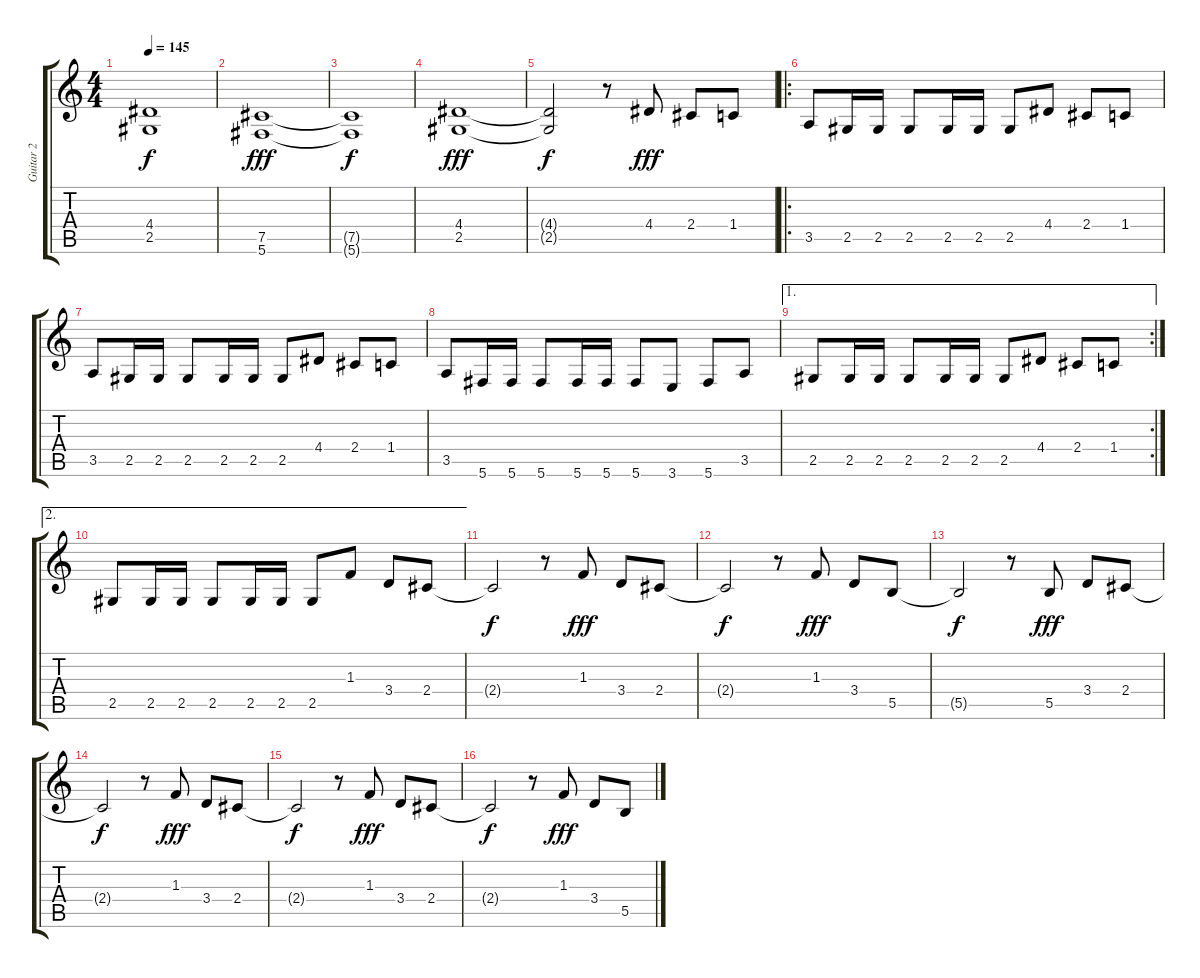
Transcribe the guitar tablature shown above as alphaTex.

\track ("Guitar 2" "Guitar 2") {instrument distortionguitar}
\staff {score tabs}
\tuning (Db4 Ab3 E3 B2 Gb2 Db2) {hide}
\ts (4 4)
\tempo 145
\clef g2
\ks c
(4.4{t} 2.5{t}).1{dy f} |
(7.5 5.6).1{dy fff} |
(7.5{t} 5.6{t}).1{dy f} |
(4.4 2.5).1{dy fff} |
(4.4{t} 2.5{t}).2{dy f} r.8 4.4.8{dy fff} 2.4.8 1.4.8 |
\ro
3.5.8 2.5.16 2.5.16 2.5.8 2.5.16 2.5.16 2.5.8 4.4.8 2.4.8 1.4.8 |
3.5.8 2.5.16 2.5.16 2.5.8 2.5.16 2.5.16 2.5.8 4.4.8 2.4.8 1.4.8 |
3.5.8 5.6.16 5.6.16 5.6.8 5.6.16 5.6.16 5.6.8 3.6.8 5.6.8 3.5.8 |
\ae 1
\rc 2
2.5.8 2.5.16 2.5.16 2.5.8 2.5.16 2.5.16 2.5.8 4.4.8 2.4.8 1.4.8 |
\ae 2
2.5.8 2.5.16 2.5.16 2.5.8 2.5.16 2.5.16 2.5.8 1.3.8 3.4.8 2.4.8 |
2.4{t}.2{dy f} r.8 1.3.8{dy fff} 3.4.8 2.4.8 |
2.4{t}.2{dy f} r.8 1.3.8{dy fff} 3.4.8 5.5.8 |
5.5{t}.2{dy f} r.8 5.5.8{dy fff} 3.4.8 2.4.8 |
2.4{t}.2{dy f} r.8 1.3.8{dy fff} 3.4.8 2.4.8 |
2.4{t}.2{dy f} r.8 1.3.8{dy fff} 3.4.8 2.4.8 |
2.4{t}.2{dy f} r.8 1.3.8{dy fff} 3.4.8 5.5.8
